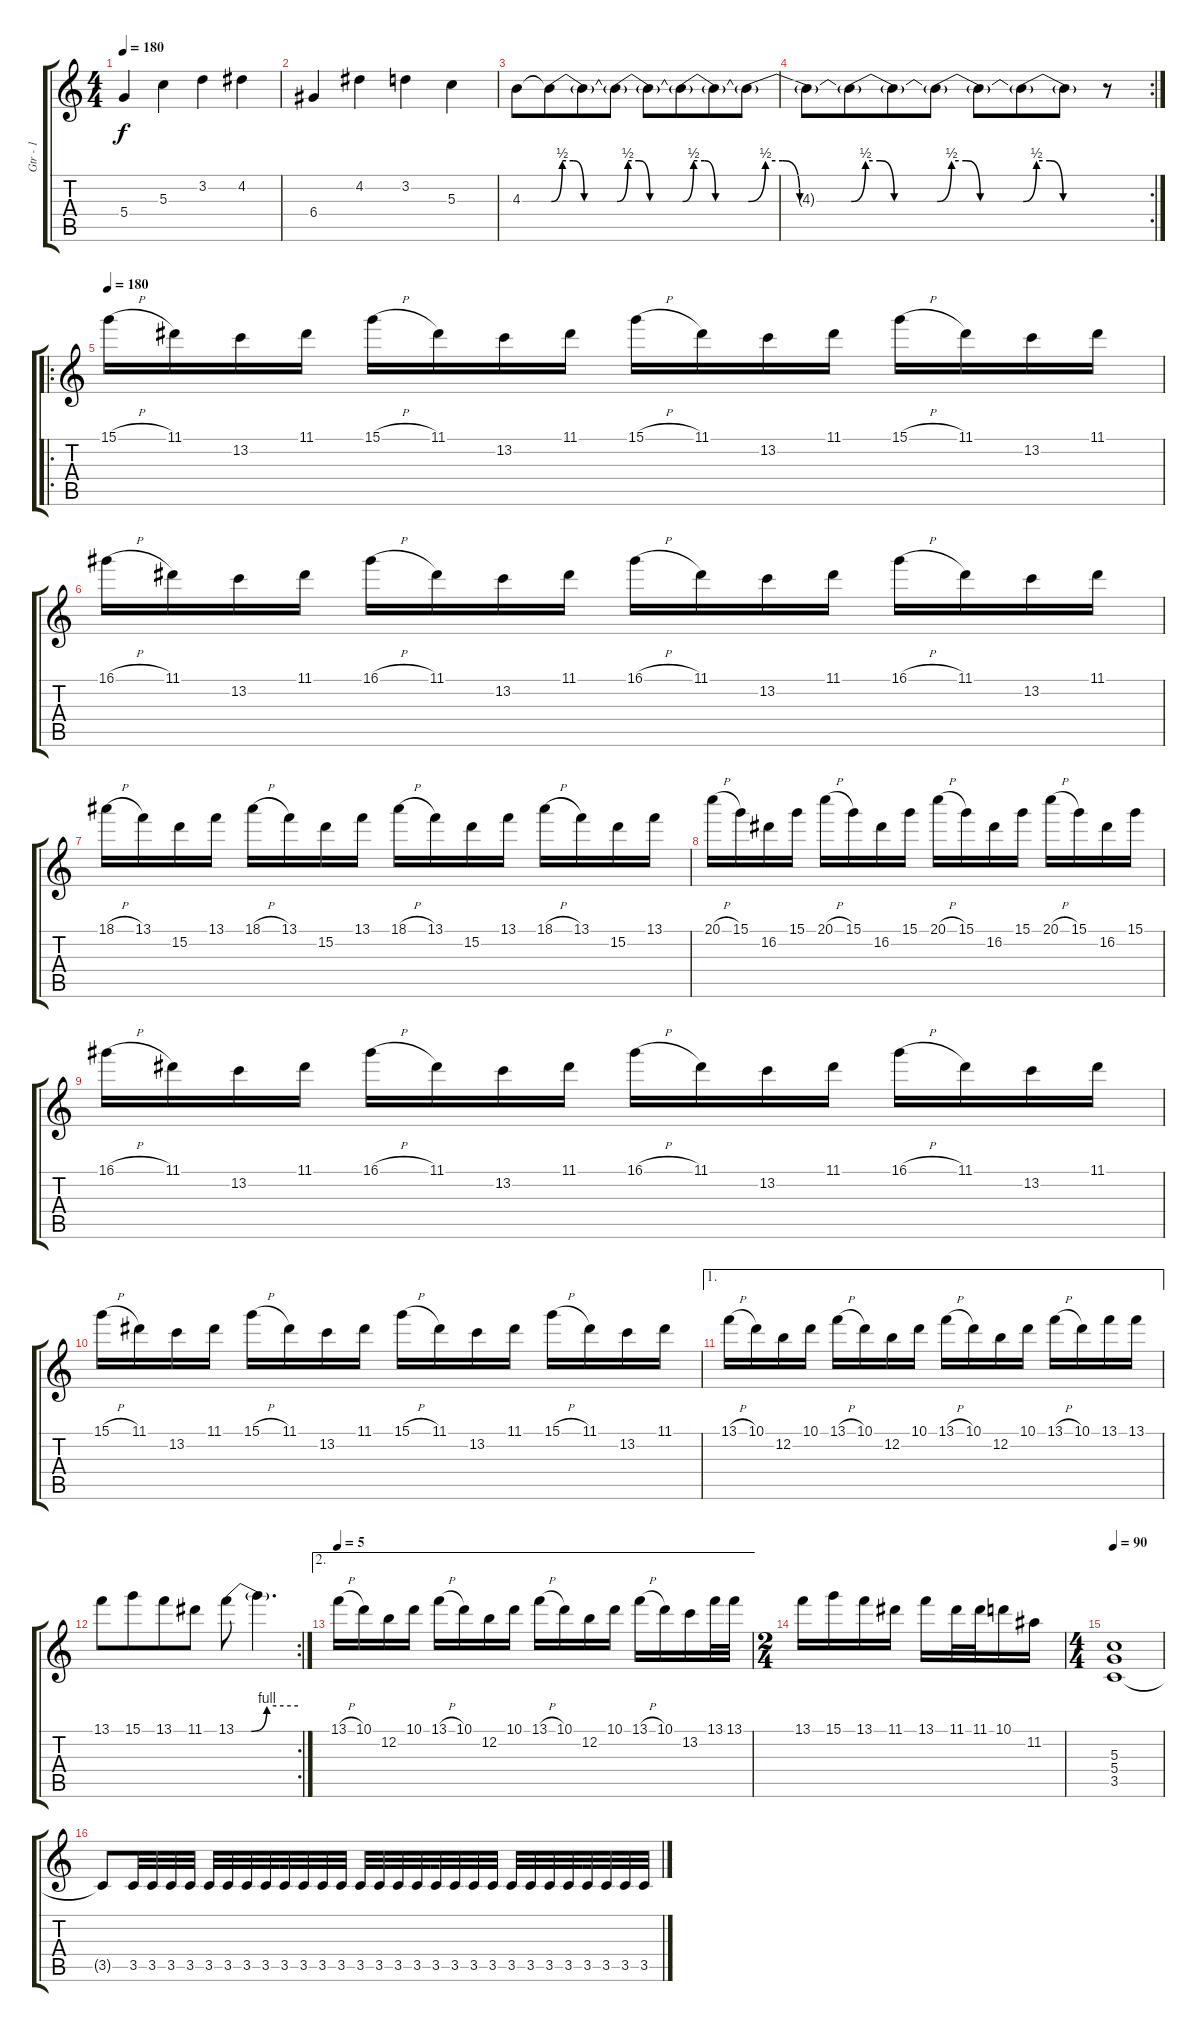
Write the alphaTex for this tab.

\track ("Gtr - 1" "Gtr - 1") {instrument overdrivenguitar}
\staff {score tabs}
\tuning (E4 B3 G3 D3 A2 E2) {hide}
\ts (4 4)
\tempo 180
\clef g2
\ks c
5.4.4{dy f} 5.3.4{beam merge} 3.2.4 4.2.4 |
6.4.4 4.2.4{beam merge} 3.2.4 5.3.4 |
4.3.8 4.3{be (custom 0 0 10 2 20 2 30 0 60 0) t}.8{beam merge} 4.3{t}.8 4.3{be (custom 0 0 10 2 20 2 30 0 60 0) t}.8 4.3{t}.8 4.3{be (custom 0 0 10 2 20 2 30 0 60 0) t}.8{beam merge} 4.3{t}.8 4.3{be (custom 0 0 10 2 20 2 30 0 60 0) t}.8 |
\rc 2
4.3{t}.8 4.3{be (custom 0 0 10 2 20 2 30 0 60 0) t}.8{beam merge} 4.3{t}.8 4.3{be (custom 0 0 10 2 20 2 30 0 60 0) t}.8 4.3{t}.8 4.3{be (custom 0 0 10 2 20 2 30 0 60 0) t}.8{beam merge} 4.3{t}.8 r.8 |
\ro
\tempo 180
15.1{h}.16 11.1.16 13.2.16 11.1.16 15.1{h}.16 11.1.16 13.2.16 11.1.16 15.1{h}.16 11.1.16 13.2.16 11.1.16 15.1{h}.16 11.1.16 13.2.16 11.1.16 |
16.1{h}.16 11.1.16 13.2.16 11.1.16 16.1{h}.16 11.1.16 13.2.16 11.1.16 16.1{h}.16 11.1.16 13.2.16 11.1.16 16.1{h}.16 11.1.16 13.2.16 11.1.16 |
18.1{h}.16 13.1.16 15.2.16 13.1.16 18.1{h}.16 13.1.16 15.2.16 13.1.16 18.1{h}.16 13.1.16 15.2.16 13.1.16 18.1{h}.16 13.1.16 15.2.16 13.1.16 |
20.1{h}.16 15.1.16 16.2.16 15.1.16 20.1{h}.16 15.1.16 16.2.16 15.1.16 20.1{h}.16 15.1.16 16.2.16 15.1.16 20.1{h}.16 15.1.16 16.2.16 15.1.16 |
16.1{h}.16 11.1.16 13.2.16 11.1.16 16.1{h}.16 11.1.16 13.2.16 11.1.16 16.1{h}.16 11.1.16 13.2.16 11.1.16 16.1{h}.16 11.1.16 13.2.16 11.1.16 |
15.1{h}.16 11.1.16 13.2.16 11.1.16 15.1{h}.16 11.1.16 13.2.16 11.1.16 15.1{h}.16 11.1.16 13.2.16 11.1.16 15.1{h}.16 11.1.16 13.2.16 11.1.16 |
\ae 1
13.1{h}.16 10.1.16 12.2.16 10.1.16 13.1{h}.16 10.1.16 12.2.16 10.1.16 13.1{h}.16 10.1.16 12.2.16 10.1.16 13.1{h}.16 10.1.16 13.1.16 13.1.16 |
\rc 2
13.1.8 15.1.8{beam merge} 13.1.8 11.1.8 13.1{be (custom 0 0 15 0 30 4 60 4)}.8 13.1{t}.4{d} |
\ae 2
\tempo 5
13.1{h}.16 10.1.16 12.2.16 10.1.16 13.1{h}.16 10.1.16 12.2.16 10.1.16 13.1{h}.16 10.1.16 12.2.16 10.1.16 13.1{h}.16 10.1.16 13.2.16 13.1.32 13.1.32 |
\ts (2 4)
13.1.16 15.1.16{beam merge} 13.1.16 11.1.16 13.1.16 11.1.32 11.1.32{beam splitsecondary} 10.1.16 11.2.16 |
\ts (4 4)
\tempo 90
(5.3 5.4 3.5).1 |
3.5{t}.8 3.5.32 3.5.32 3.5.32 3.5.32 3.5.32 3.5.32 3.5.32 3.5.32{beam splitsecondary} 3.5.32 3.5.32 3.5.32 3.5.32 3.5.32 3.5.32 3.5.32 3.5.32{beam splitsecondary} 3.5.32 3.5.32 3.5.32 3.5.32 3.5.32 3.5.32 3.5.32 3.5.32{beam splitsecondary} 3.5.32 3.5.32 3.5.32 3.5.32
